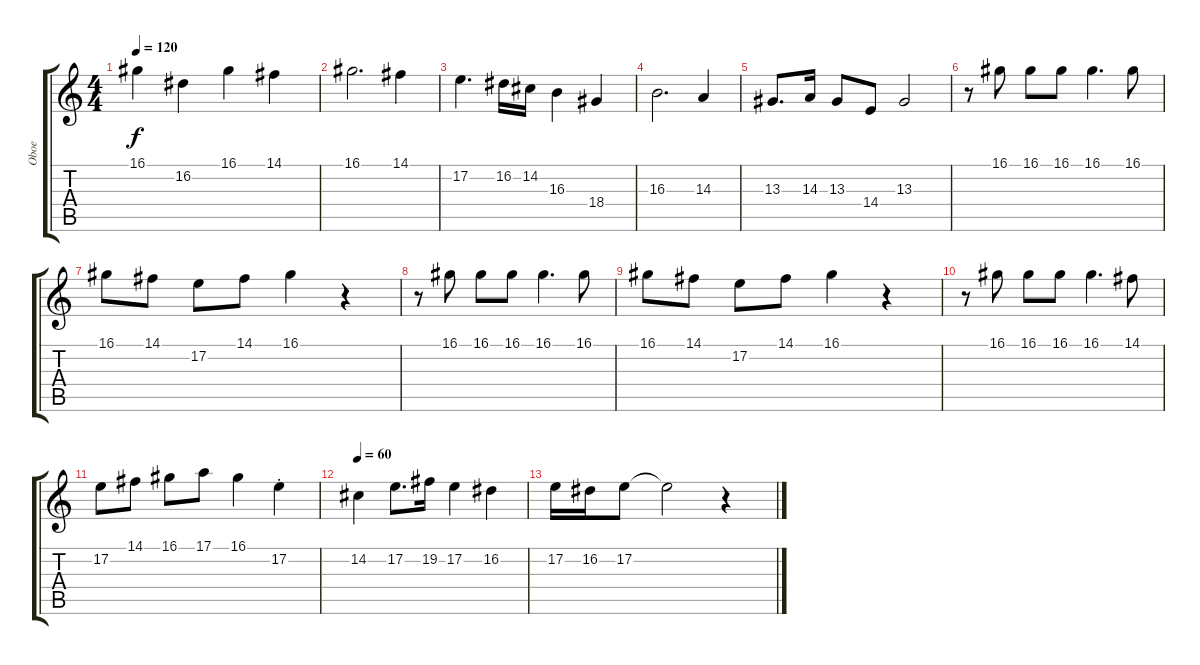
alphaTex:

\track ("Oboe" "Oboe") {instrument oboe}
\staff {score tabs}
\tuning (E4 B3 G3 D3 A2 E2) {hide}
\ts (4 4)
\tempo 120
\clef g2
\ks c
16.1{t}.4{dy f} 16.2.4 16.1.4 14.1.4 |
16.1.2{d} 14.1.4 |
17.2.4{d} 16.2.16 14.2.16 16.3.4 18.4.4 |
16.3.2{d} 14.3.4 |
13.3.8{d} 14.3.16 13.3.8 14.4.8 13.3.2 |
r.8 16.1.8 16.1.8 16.1.8 16.1.4{d} 16.1.8 |
16.1.8 14.1.8 17.2.8 14.1.8 16.1.4 r.4 |
r.8 16.1.8 16.1.8 16.1.8 16.1.4{d} 16.1.8 |
16.1.8 14.1.8 17.2.8 14.1.8 16.1.4 r.4 |
r.8 16.1.8 16.1.8 16.1.8 16.1.4{d} 14.1.8 |
17.2.8 14.1.8 16.1.8 17.1.8 16.1.4 17.2{st}.4 |
\tempo 60
14.2.4 17.2.8{d} 19.2.16 17.2.4 16.2.4 |
17.2.16 16.2.16 17.2.8 17.2{t}.2 r.4
